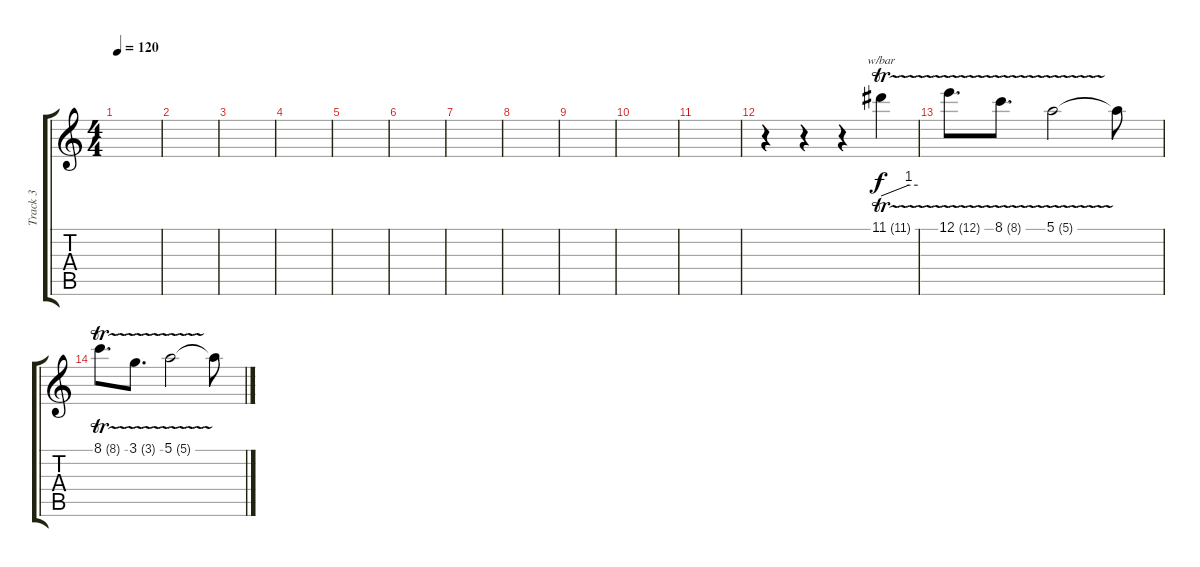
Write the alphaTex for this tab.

\track ("Track 3" "Track 3") {instrument overdrivenguitar}
\staff {score tabs}
\tuning (E4 B3 G3 D3 A2 E2) {hide}
\ts (4 4)
\tempo 120
\clef g2
\ks c
|
|
|
|
|
|
|
|
|
|
|
r.4 r.4 r.4 11.1{tr (11 16)}.4{tbe (custom default 0 0 45 4 60 4)} |
12.1{tr (12 16)}.8{d} 8.1{tr (8 16)}.8{d} 5.1{tr (5 16)}.2 5.1{t}.8 |
8.1{tr (8 16)}.8{d} 3.1{tr (3 16)}.8{d} 5.1{tr (5 16)}.2 5.1{t}.8
